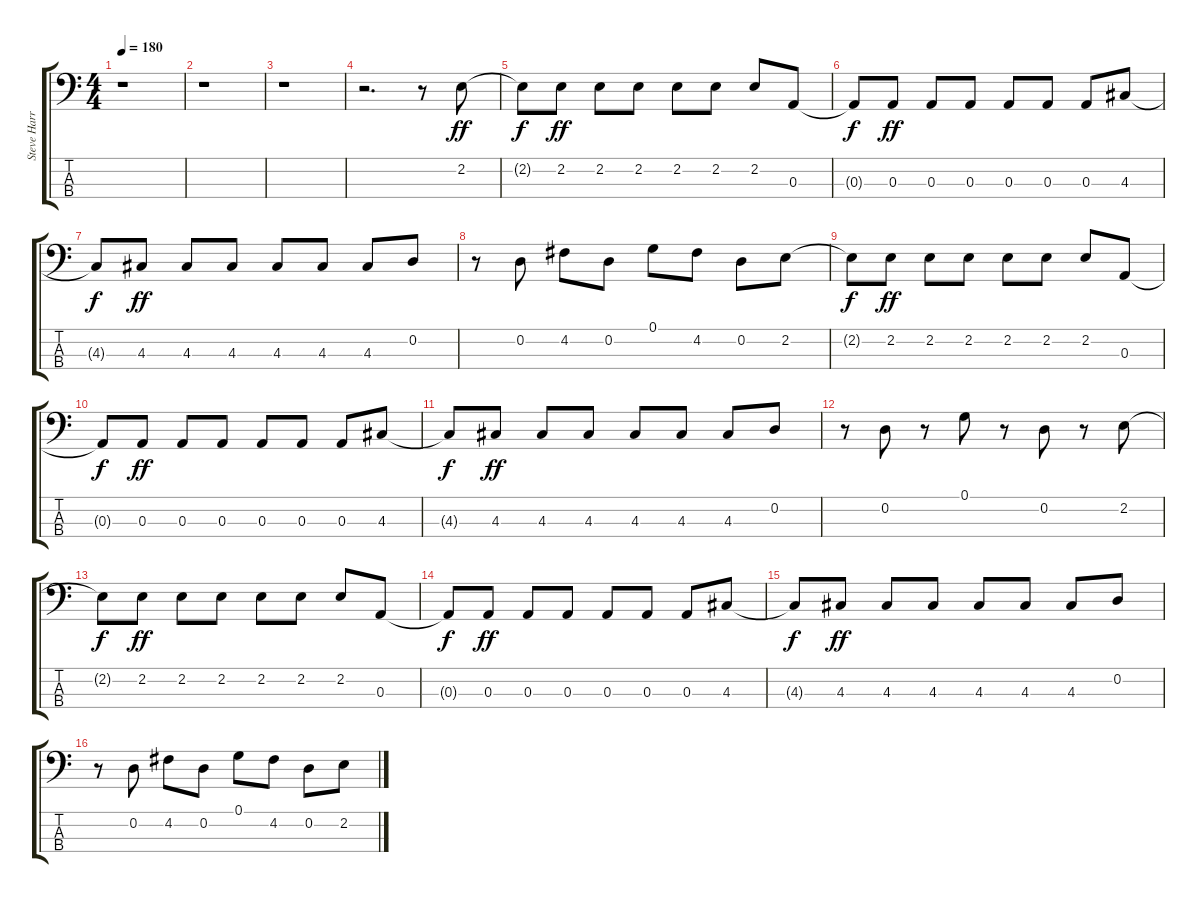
\track ("Steve Harris" "Steve Harr") {instrument electricbassfinger}
\staff {score tabs}
\tuning (G2 D2 A1 E1) {hide}
\ts (4 4)
\tempo 210
\tempo 180
\clef f4
\ks c
r.1{dy f} |
r.1 |
r.1 |
r.2{d} r.8 2.2.8{dy ff} |
2.2{t}.8{dy f} 2.2.8{dy ff} 2.2.8 2.2.8 2.2.8 2.2.8 2.2.8 0.3.8 |
0.3{t}.8{dy f} 0.3.8{dy ff} 0.3.8 0.3.8 0.3.8 0.3.8 0.3.8 4.3.8 |
4.3{t}.8{dy f} 4.3.8{dy ff} 4.3.8 4.3.8 4.3.8 4.3.8 4.3.8 0.2.8 |
r.8 0.2.8 4.2.8 0.2.8 0.1.8 4.2.8 0.2.8 2.2.8 |
2.2{t}.8{dy f} 2.2.8{dy ff} 2.2.8 2.2.8 2.2.8 2.2.8 2.2.8 0.3.8 |
0.3{t}.8{dy f} 0.3.8{dy ff} 0.3.8 0.3.8 0.3.8 0.3.8 0.3.8 4.3.8 |
4.3{t}.8{dy f} 4.3.8{dy ff} 4.3.8 4.3.8 4.3.8 4.3.8 4.3.8 0.2.8 |
r.8 0.2.8 r.8 0.1.8 r.8 0.2.8 r.8 2.2.8 |
2.2{t}.8{dy f} 2.2.8{dy ff} 2.2.8 2.2.8 2.2.8 2.2.8 2.2.8 0.3.8 |
0.3{t}.8{dy f} 0.3.8{dy ff} 0.3.8 0.3.8 0.3.8 0.3.8 0.3.8 4.3.8 |
4.3{t}.8{dy f} 4.3.8{dy ff} 4.3.8 4.3.8 4.3.8 4.3.8 4.3.8 0.2.8 |
r.8 0.2.8 4.2.8 0.2.8 0.1.8 4.2.8 0.2.8 2.2.8
